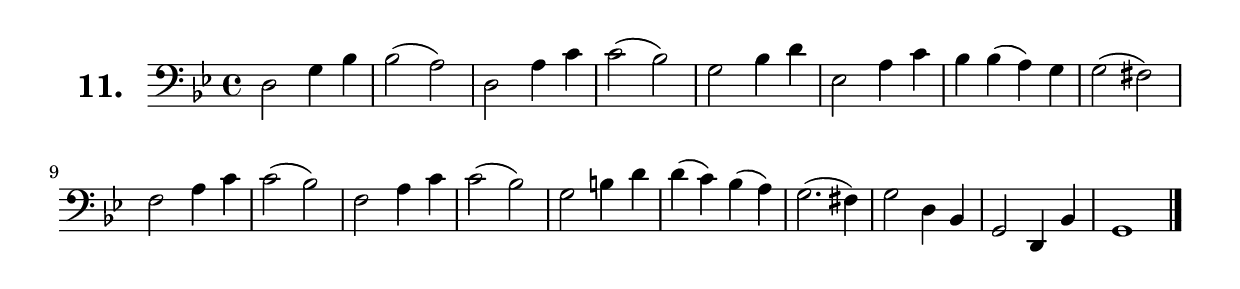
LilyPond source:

\version "2.18.2"

\score {
  \new StaffGroup = "" \with {
        instrumentName = \markup { \bold \huge { \larger "11." }}
      }
  <<
    \new Staff = "celloI" 
    \relative c {
      \clef bass
      \key g \minor
      \time 4/4

      d2 g4 bes     | %01
      bes2( a)      | %02
      d, a'4 c      | %03
      c2( bes)      | %04
      g bes4 d      | %05
      es,2 a4 c     | %06
      bes bes( a) g | %07
      g2( fis)      | %08
      f a4 c        | %09
      c2( bes)      | %10
      f a4 c        | %11
      c2( bes)      | %12
      g2 b4 d       | %13
      d( c) bes( a) | %14
      g2.( fis4)    | %15
      g2 d4 bes     | %16
      g2 d4 bes'    | %17
      g1 \bar "|."  | %18

    }
  >>
  \layout {}
  \header {
    composer = "Sebastian Lee"
    %opus = "Op.30"
  }
}
